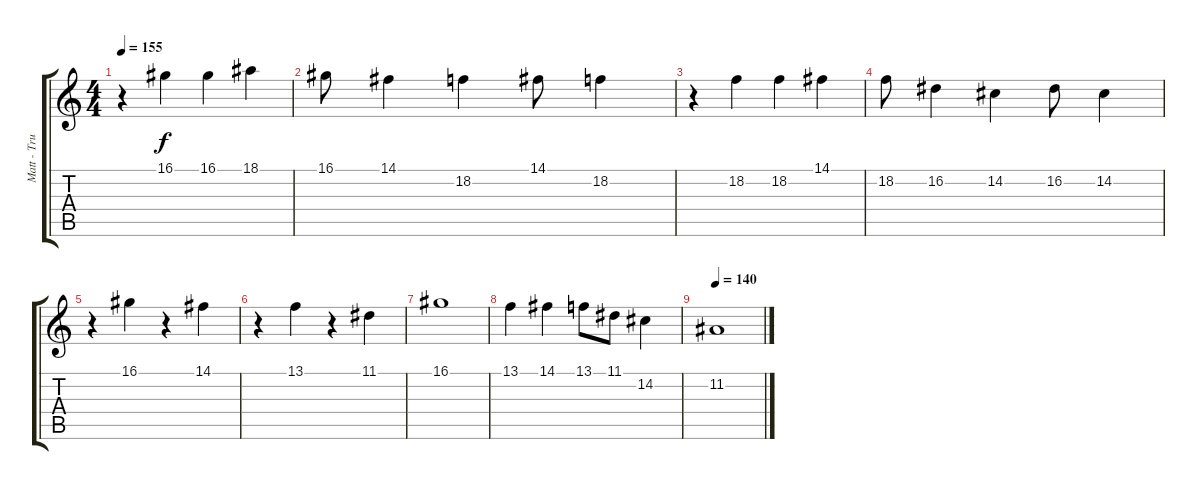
\track ("Matt - Trumpet" "Matt - Tru") {instrument trumpet}
\staff {score tabs}
\tuning (E4 B3 G3 D3 A2 E2) {hide}
\ts (4 4)
\tempo 155
\clef g2
\ks c
r.4{dy f} 16.1.4 16.1.4 18.1.4 |
16.1.8 14.1.4 18.2.4 14.1.8 18.2.4 |
r.4 18.2.4 18.2.4 14.1.4 |
18.2.8 16.2.4 14.2.4 16.2.8 14.2.4 |
r.4 16.1.4 r.4 14.1.4 |
r.4 13.1.4 r.4 11.1.4 |
16.1.1 |
13.1.4 14.1.4 13.1.8 11.1.8 14.2.4 |
\tempo 140
11.2.1{volume 0}
